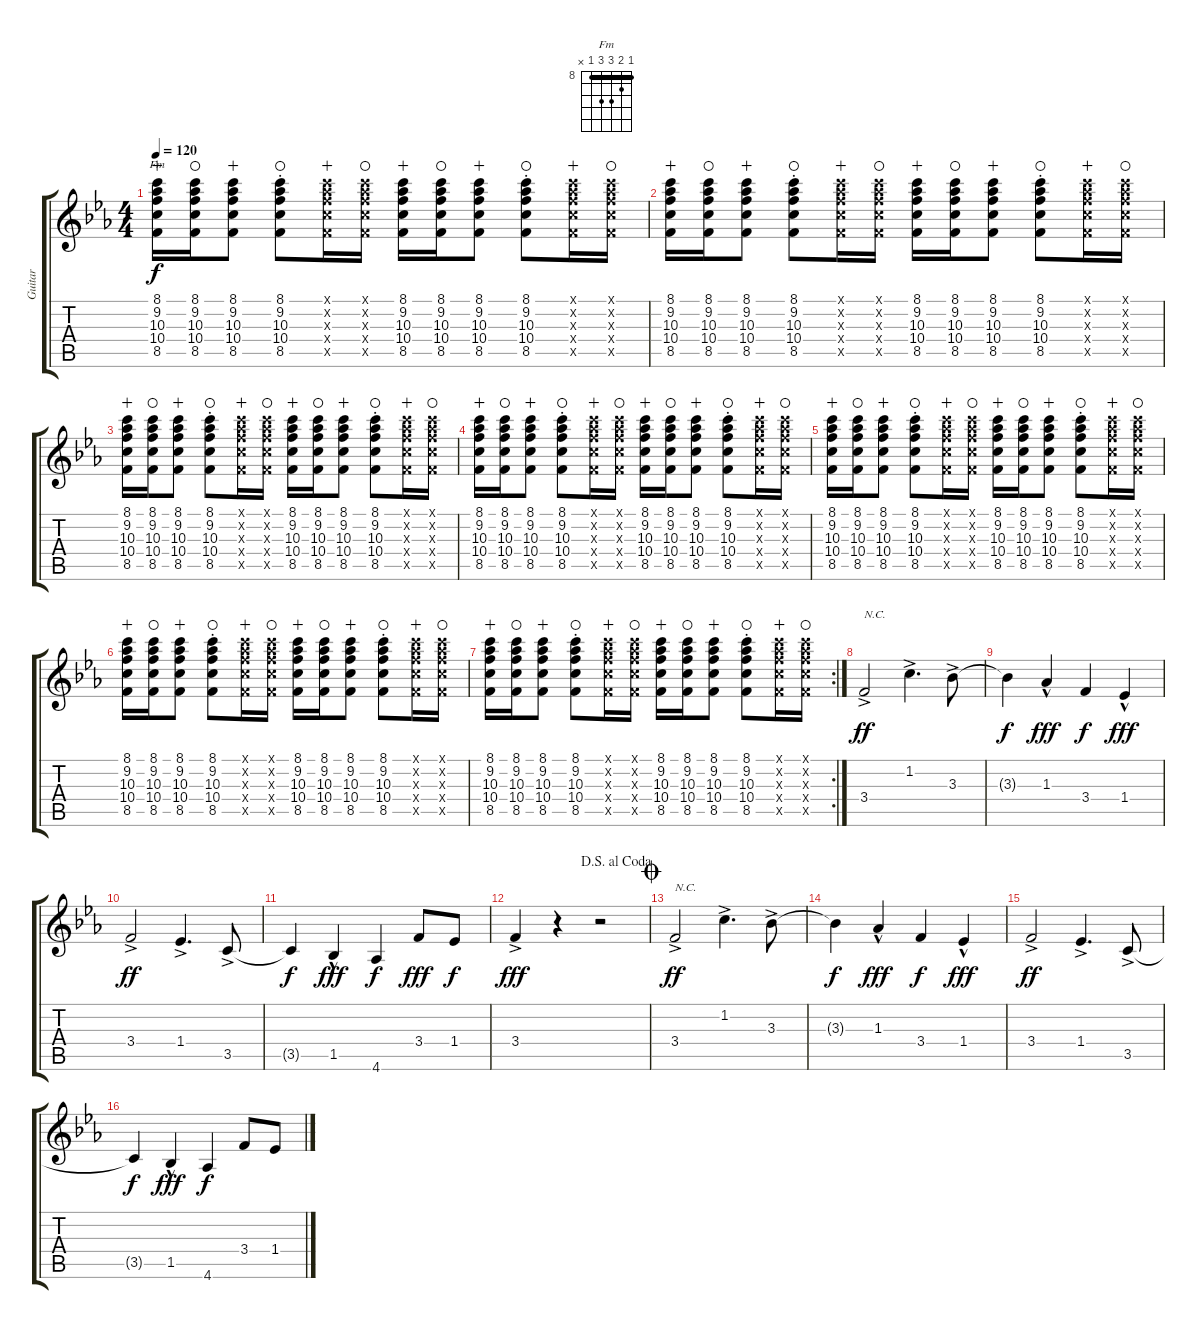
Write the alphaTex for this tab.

\track ("Guitar" "Guitar") {instrument electricguitarjazz}
\staff {score tabs}
\tuning (E4 B3 G3 D3 A2 E2) {hide}
\chord ("Fm" 8 9 10 10 8 x) {firstfret 8 barre 8}
\ts (4 4)
\tempo 120
\clef g2
\ks cminor
(8.1 9.2 10.3 10.4 8.5).16{ch "Fm" dy f wahc} (8.1 9.2 10.3 10.4 8.5).16{waho} (8.1 9.2 10.3 10.4 8.5).8{wahc} (8.1{st} 9.2{st} 10.3{st} 10.4{st} 8.5{st}).8{waho} (8.1{x} 9.2{x} 10.3{x} 10.4{x} 8.5{x}).16{wahc} (8.1{x} 9.2{x} 10.3{x} 10.4{x} 8.5{x}).16{waho} (8.1 9.2 10.3 10.4 8.5).16{wahc} (8.1 9.2 10.3 10.4 8.5).16{waho} (8.1 9.2 10.3 10.4 8.5).8{wahc} (8.1{st} 9.2 10.3{st} 10.4{st} 8.5{st}).8{waho} (8.1{x} 9.2{x} 10.3{x} 10.4{x} 8.5{x}).16{wahc} (8.1{x} 9.2{x} 10.3{x} 10.4{x} 8.5{x}).16{waho} |
(8.1 9.2 10.3 10.4 8.5).16{wahc} (8.1 9.2 10.3 10.4 8.5).16{waho} (8.1 9.2 10.3 10.4 8.5).8{wahc} (8.1{st} 9.2{st} 10.3{st} 10.4{st} 8.5{st}).8{waho} (8.1{x} 9.2{x} 10.3{x} 10.4{x} 8.5{x}).16{wahc} (8.1{x} 9.2{x} 10.3{x} 10.4{x} 8.5{x}).16{waho} (8.1 9.2 10.3 10.4 8.5).16{wahc} (8.1 9.2 10.3 10.4 8.5).16{waho} (8.1 9.2 10.3 10.4 8.5).8{wahc} (8.1{st} 9.2 10.3{st} 10.4{st} 8.5{st}).8{waho} (8.1{x} 9.2{x} 10.3{x} 10.4{x} 8.5{x}).16{wahc} (8.1{x} 9.2{x} 10.3{x} 10.4{x} 8.5{x}).16{waho} |
(8.1 9.2 10.3 10.4 8.5).16{wahc} (8.1 9.2 10.3 10.4 8.5).16{waho} (8.1 9.2 10.3 10.4 8.5).8{wahc} (8.1{st} 9.2{st} 10.3{st} 10.4{st} 8.5{st}).8{waho} (8.1{x} 9.2{x} 10.3{x} 10.4{x} 8.5{x}).16{wahc} (8.1{x} 9.2{x} 10.3{x} 10.4{x} 8.5{x}).16{waho} (8.1 9.2 10.3 10.4 8.5).16{wahc} (8.1 9.2 10.3 10.4 8.5).16{waho} (8.1 9.2 10.3 10.4 8.5).8{wahc} (8.1{st} 9.2 10.3{st} 10.4{st} 8.5{st}).8{waho} (8.1{x} 9.2{x} 10.3{x} 10.4{x} 8.5{x}).16{wahc} (8.1{x} 9.2{x} 10.3{x} 10.4{x} 8.5{x}).16{waho} |
(8.1 9.2 10.3 10.4 8.5).16{wahc} (8.1 9.2 10.3 10.4 8.5).16{waho} (8.1 9.2 10.3 10.4 8.5).8{wahc} (8.1{st} 9.2{st} 10.3{st} 10.4{st} 8.5{st}).8{waho} (8.1{x} 9.2{x} 10.3{x} 10.4{x} 8.5{x}).16{wahc} (8.1{x} 9.2{x} 10.3{x} 10.4{x} 8.5{x}).16{waho} (8.1 9.2 10.3 10.4 8.5).16{wahc} (8.1 9.2 10.3 10.4 8.5).16{waho} (8.1 9.2 10.3 10.4 8.5).8{wahc} (8.1{st} 9.2 10.3{st} 10.4{st} 8.5{st}).8{waho} (8.1{x} 9.2{x} 10.3{x} 10.4{x} 8.5{x}).16{wahc} (8.1{x} 9.2{x} 10.3{x} 10.4{x} 8.5{x}).16{waho} |
(8.1 9.2 10.3 10.4 8.5).16{wahc} (8.1 9.2 10.3 10.4 8.5).16{waho} (8.1 9.2 10.3 10.4 8.5).8{wahc} (8.1{st} 9.2{st} 10.3{st} 10.4{st} 8.5{st}).8{waho} (8.1{x} 9.2{x} 10.3{x} 10.4{x} 8.5{x}).16{wahc} (8.1{x} 9.2{x} 10.3{x} 10.4{x} 8.5{x}).16{waho} (8.1 9.2 10.3 10.4 8.5).16{wahc} (8.1 9.2 10.3 10.4 8.5).16{waho} (8.1 9.2 10.3 10.4 8.5).8{wahc} (8.1{st} 9.2 10.3{st} 10.4{st} 8.5{st}).8{waho} (8.1{x} 9.2{x} 10.3{x} 10.4{x} 8.5{x}).16{wahc} (8.1{x} 9.2{x} 10.3{x} 10.4{x} 8.5{x}).16{waho} |
(8.1 9.2 10.3 10.4 8.5).16{wahc} (8.1 9.2 10.3 10.4 8.5).16{waho} (8.1 9.2 10.3 10.4 8.5).8{wahc} (8.1{st} 9.2{st} 10.3{st} 10.4{st} 8.5{st}).8{waho} (8.1{x} 9.2{x} 10.3{x} 10.4{x} 8.5{x}).16{wahc} (8.1{x} 9.2{x} 10.3{x} 10.4{x} 8.5{x}).16{waho} (8.1 9.2 10.3 10.4 8.5).16{wahc} (8.1 9.2 10.3 10.4 8.5).16{waho} (8.1 9.2 10.3 10.4 8.5).8{wahc} (8.1{st} 9.2 10.3{st} 10.4{st} 8.5{st}).8{waho} (8.1{x} 9.2{x} 10.3{x} 10.4{x} 8.5{x}).16{wahc} (8.1{x} 9.2{x} 10.3{x} 10.4{x} 8.5{x}).16{waho} |
\rc 2
(8.1 9.2 10.3 10.4 8.5).16{wahc} (8.1 9.2 10.3 10.4 8.5).16{waho} (8.1 9.2 10.3 10.4 8.5).8{wahc} (8.1{st} 9.2{st} 10.3{st} 10.4{st} 8.5{st}).8{waho} (8.1{x} 9.2{x} 10.3{x} 10.4{x} 8.5{x}).16{wahc} (8.1{x} 9.2{x} 10.3{x} 10.4{x} 8.5{x}).16{waho} (8.1 9.2 10.3 10.4 8.5).16{wahc} (8.1 9.2 10.3 10.4 8.5).16{waho} (8.1 9.2 10.3 10.4 8.5).8{wahc} (8.1{st} 9.2 10.3{st} 10.4{st} 8.5{st}).8{waho} (8.1{x} 9.2{x} 10.3{x} 10.4{x} 8.5{x}).16{wahc} (8.1{x} 9.2{x} 10.3{x} 10.4{x} 8.5{x}).16{waho} |
3.4{ac}.2{txt "N.C." dy ff} 1.2{ac}.4{d} 3.3{ac}.8 |
3.3{t}.4{dy f} 1.3{hac}.4{dy fff} 3.4.4{dy f} 1.4{hac}.4{dy fff} |
3.4{ac}.2{dy ff} 1.4{ac}.4{d} 3.5{ac}.8 |
3.5{t}.4{dy f} 1.5{hac}.4{dy fff} 4.6.4{dy f} 3.4.8{dy fff} 1.4.8{dy f} |
\jump dalsegnoalcoda
3.4{ac}.4{dy fff} r.4 r.2 |
\jump coda
3.4{ac}.2{txt "N.C." dy ff} 1.2{ac}.4{d} 3.3{ac}.8 |
3.3{t}.4{dy f} 1.3{hac}.4{dy fff} 3.4.4{dy f} 1.4{hac}.4{dy fff} |
3.4{ac}.2{dy ff} 1.4{ac}.4{d} 3.5{ac}.8 |
3.5{t}.4{dy f} 1.5{hac}.4{dy fff} 4.6.4{dy f} 3.4.8 1.4.8
